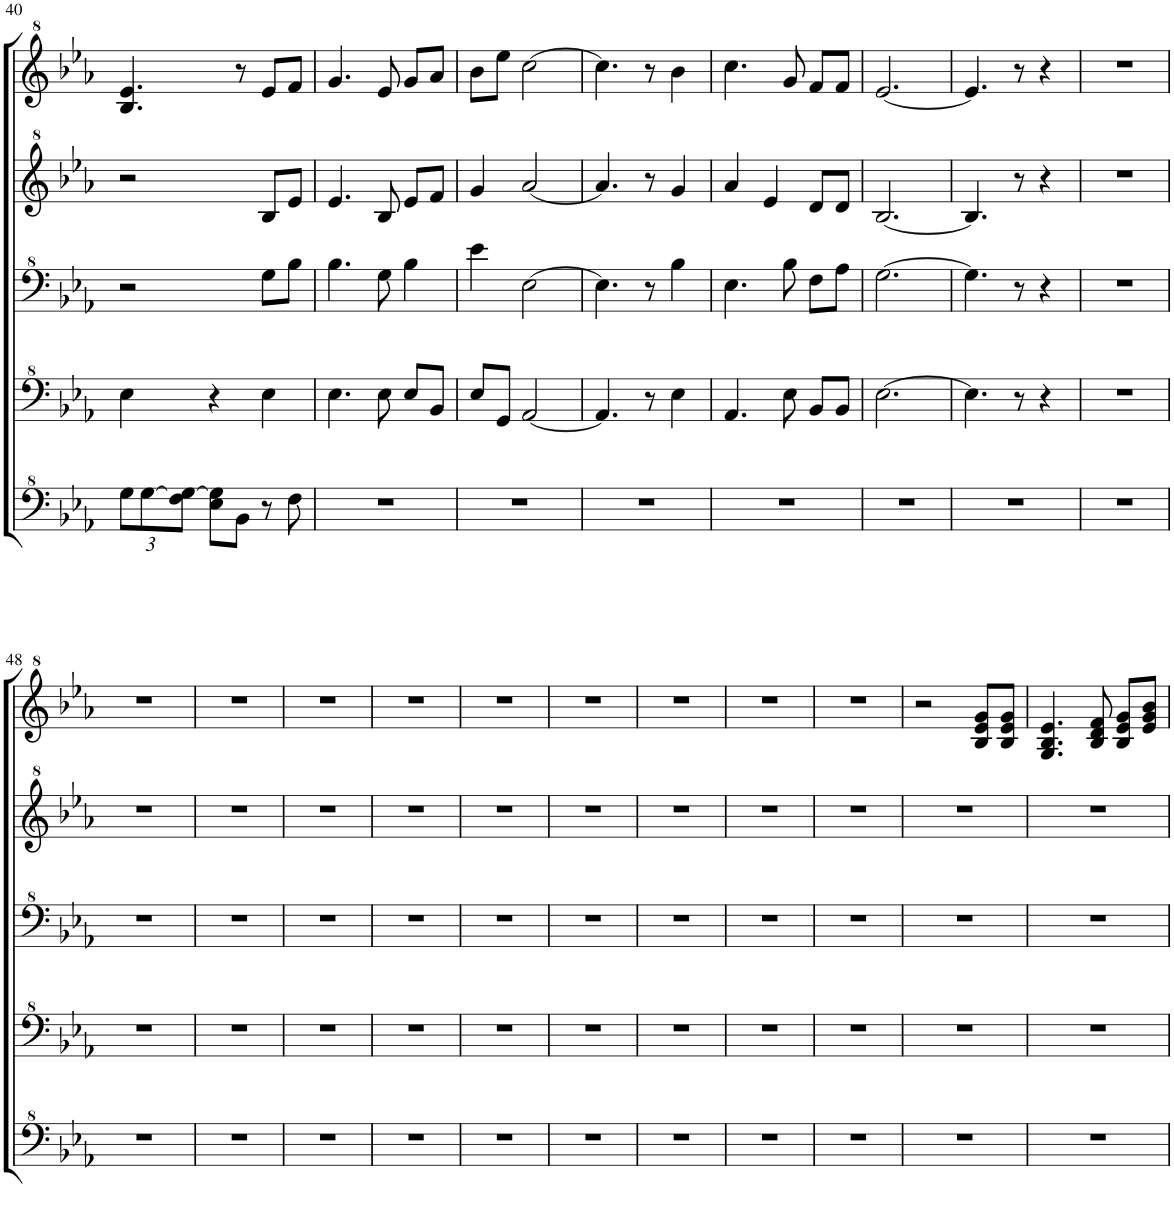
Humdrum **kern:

**kern	**kern	**kern	**kern	**kern
*part1	*part1	*part1	*part1	*part1
*staff5	*staff4	*staff3	*staff2	*staff1
*I"Model III	*	*	*	*
!!LO:PB:g=z
*clefF^4	*clefF^4	*clefF^4	*clefG^2	*clefG^2
*k[b-e-a-]	*k[b-e-a-]	*k[b-e-a-]	*k[b-e-a-]	*k[b-e-a-]
*M3/4	*M3/4	*M3/4	*M3/4	*M3/4
*Xbrackettup	*	*	*	*
=40	=40	=40	=40	=40
12g\L	4e-\	2r	2r	4.b-/ 4.ee-/
[12g\	.	.	.	.
12f\ 12g\_J	.	.	.	.
8e-\ 8g\]L	4r	.	.	.
8B-\J	.	.	.	8r
8r	4e-\	8g\L	8b-/L	8ee-/L
8f\	.	8b-\J	8ee-/J	8ff/J
=41	=41	=41	=41	=41
2.r	4.e-\	4.b-\	4.ee-/	4.gg/
.	8e-\	8g\	8b-/	8ee-/
.	8e-/L	4b-\	8ee-/L	8gg/L
.	8B-/J	.	8ff/J	8aa-/J
=42	=42	=42	=42	=42
2.r	8e-/L	4ee-\	4gg/	8bb-\L
.	8G/J	.	.	8eee-\J
.	[2A-/	[2e-\	[2aa-/	[2ccc\
=43	=43	=43	=43	=43
2.r	4.A-/]	4.e-\]	4.aa-/]	4.ccc\]
.	8r	8r	8r	8r
.	4e-\	4b-\	4gg/	4bb-\
=44	=44	=44	=44	=44
2.r	4.A-/	4.e-\	4aa-/	4.ccc\
.	.	.	4ee-/	.
.	8e-\	8b-\	.	8gg/
.	8B-/L	8f\L	8dd/L	8ff/L
.	8B-/J	8a-\J	8dd/J	8ff/J
=45	=45	=45	=45	=45
2.r	[2.e-\	[2.g\	[2.b-/	[2.ee-/
=46	=46	=46	=46	=46
2.r	4.e-\]	4.g\]	4.b-/]	4.ee-/]
.	8r	8r	8r	8r
.	4r	4r	4r	4r
=47	=47	=47	=47	=47
2.r	2.r	2.r	2.r	2.r
!!LO:LB:g=z
=48	=48	=48	=48	=48
2.r	2.r	2.r	2.r	2.r
=49	=49	=49	=49	=49
2.r	2.r	2.r	2.r	2.r
=50	=50	=50	=50	=50
2.r	2.r	2.r	2.r	2.r
=51	=51	=51	=51	=51
2.r	2.r	2.r	2.r	2.r
=52	=52	=52	=52	=52
2.r	2.r	2.r	2.r	2.r
=53	=53	=53	=53	=53
2.r	2.r	2.r	2.r	2.r
=54	=54	=54	=54	=54
2.r	2.r	2.r	2.r	2.r
=55	=55	=55	=55	=55
2.r	2.r	2.r	2.r	2.r
=56	=56	=56	=56	=56
2.r	2.r	2.r	2.r	2.r
=57	=57	=57	=57	=57
2.r	2.r	2.r	2.r	2r
.	.	.	.	8b-/ 8ee-/ 8gg/L
.	.	.	.	8b-/ 8ee-/ 8gg/J
=58	=58	=58	=58	=58
2.r	2.r	2.r	2.r	4.g/ 4.b-/ 4.ee-/
.	.	.	.	8b-/ 8dd/ 8ff/
.	.	.	.	8b-/ 8ee-/ 8gg/L
.	.	.	.	8ee-/ 8gg/ 8bb-/J
=	=	=	=	=
*-	*-	*-	*-	*-
